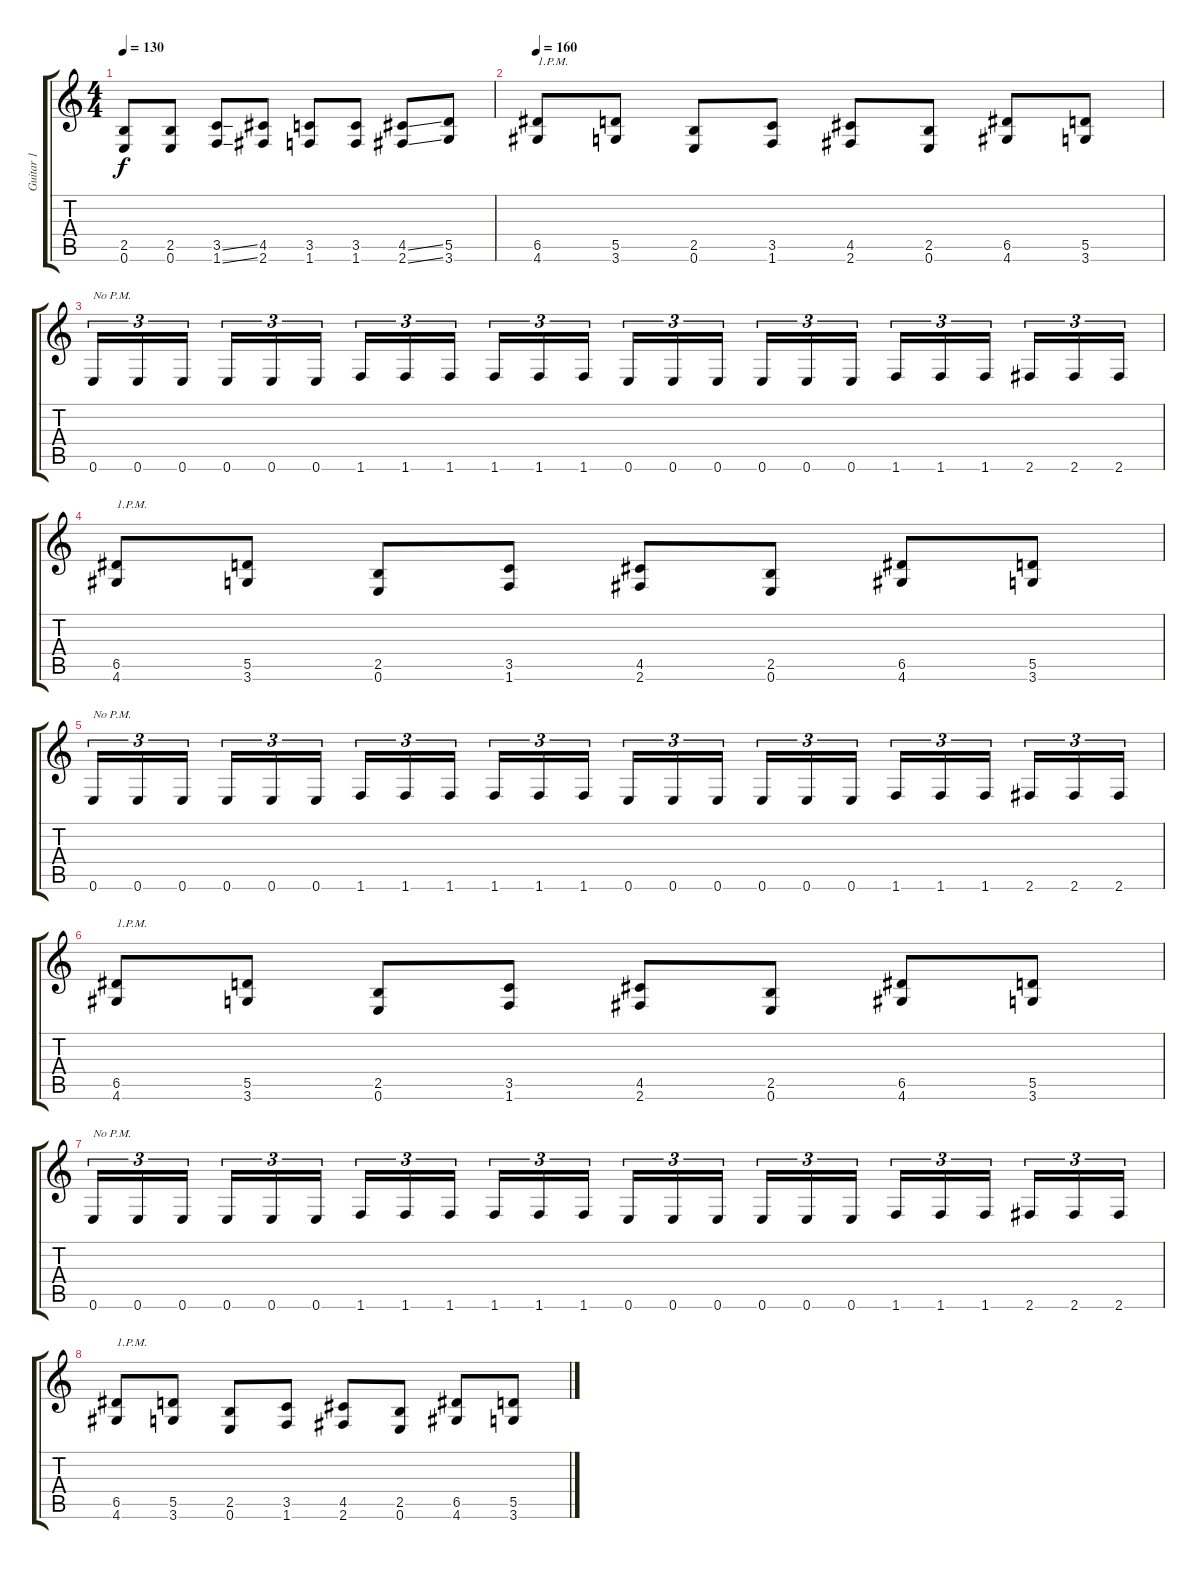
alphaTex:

\track ("Guitar 1" "Guitar 1") {instrument distortionguitar}
\staff {score tabs}
\tuning (E4 B3 G3 D3 A2 E2) {hide}
\ts (4 4)
\tempo 130
\clef g2
\ks c
(2.5 0.6).8{dy f} (2.5 0.6).8 (3.5{ss} 1.6{ss}).8 (4.5 2.6).8 (3.5 1.6).8 (3.5 1.6).8 (4.5{ss} 2.6{ss}).8 (5.5 3.6).8 |
\tempo 160
(6.5 4.6).8{txt "1.P.M."} (5.5 3.6).8 (2.5 0.6).8 (3.5 1.6).8 (4.5 2.6).8 (2.5 0.6).8 (6.5 4.6).8 (5.5 3.6).8 |
0.6.16{tu (3 2) txt "No P.M."} 0.6.16{tu (3 2)} 0.6.16{tu (3 2)} 0.6.16{tu (3 2)} 0.6.16{tu (3 2)} 0.6.16{tu (3 2)} 1.6.16{tu (3 2)} 1.6.16{tu (3 2)} 1.6.16{tu (3 2)} 1.6.16{tu (3 2)} 1.6.16{tu (3 2)} 1.6.16{tu (3 2)} 0.6.16{tu (3 2)} 0.6.16{tu (3 2)} 0.6.16{tu (3 2)} 0.6.16{tu (3 2)} 0.6.16{tu (3 2)} 0.6.16{tu (3 2)} 1.6.16{tu (3 2)} 1.6.16{tu (3 2)} 1.6.16{tu (3 2)} 2.6.16{tu (3 2)} 2.6.16{tu (3 2)} 2.6.16{tu (3 2)} |
(6.5 4.6).8{txt "1.P.M."} (5.5 3.6).8 (2.5 0.6).8 (3.5 1.6).8 (4.5 2.6).8 (2.5 0.6).8 (6.5 4.6).8 (5.5 3.6).8 |
0.6.16{tu (3 2) txt "No P.M."} 0.6.16{tu (3 2)} 0.6.16{tu (3 2)} 0.6.16{tu (3 2)} 0.6.16{tu (3 2)} 0.6.16{tu (3 2)} 1.6.16{tu (3 2)} 1.6.16{tu (3 2)} 1.6.16{tu (3 2)} 1.6.16{tu (3 2)} 1.6.16{tu (3 2)} 1.6.16{tu (3 2)} 0.6.16{tu (3 2)} 0.6.16{tu (3 2)} 0.6.16{tu (3 2)} 0.6.16{tu (3 2)} 0.6.16{tu (3 2)} 0.6.16{tu (3 2)} 1.6.16{tu (3 2)} 1.6.16{tu (3 2)} 1.6.16{tu (3 2)} 2.6.16{tu (3 2)} 2.6.16{tu (3 2)} 2.6.16{tu (3 2)} |
(6.5 4.6).8{txt "1.P.M."} (5.5 3.6).8 (2.5 0.6).8 (3.5 1.6).8 (4.5 2.6).8 (2.5 0.6).8 (6.5 4.6).8 (5.5 3.6).8 |
0.6.16{tu (3 2) txt "No P.M."} 0.6.16{tu (3 2)} 0.6.16{tu (3 2)} 0.6.16{tu (3 2)} 0.6.16{tu (3 2)} 0.6.16{tu (3 2)} 1.6.16{tu (3 2)} 1.6.16{tu (3 2)} 1.6.16{tu (3 2)} 1.6.16{tu (3 2)} 1.6.16{tu (3 2)} 1.6.16{tu (3 2)} 0.6.16{tu (3 2)} 0.6.16{tu (3 2)} 0.6.16{tu (3 2)} 0.6.16{tu (3 2)} 0.6.16{tu (3 2)} 0.6.16{tu (3 2)} 1.6.16{tu (3 2)} 1.6.16{tu (3 2)} 1.6.16{tu (3 2)} 2.6.16{tu (3 2)} 2.6.16{tu (3 2)} 2.6.16{tu (3 2)} |
(6.5 4.6).8{txt "1.P.M."} (5.5 3.6).8 (2.5 0.6).8 (3.5 1.6).8 (4.5 2.6).8 (2.5 0.6).8 (6.5 4.6).8 (5.5 3.6).8
